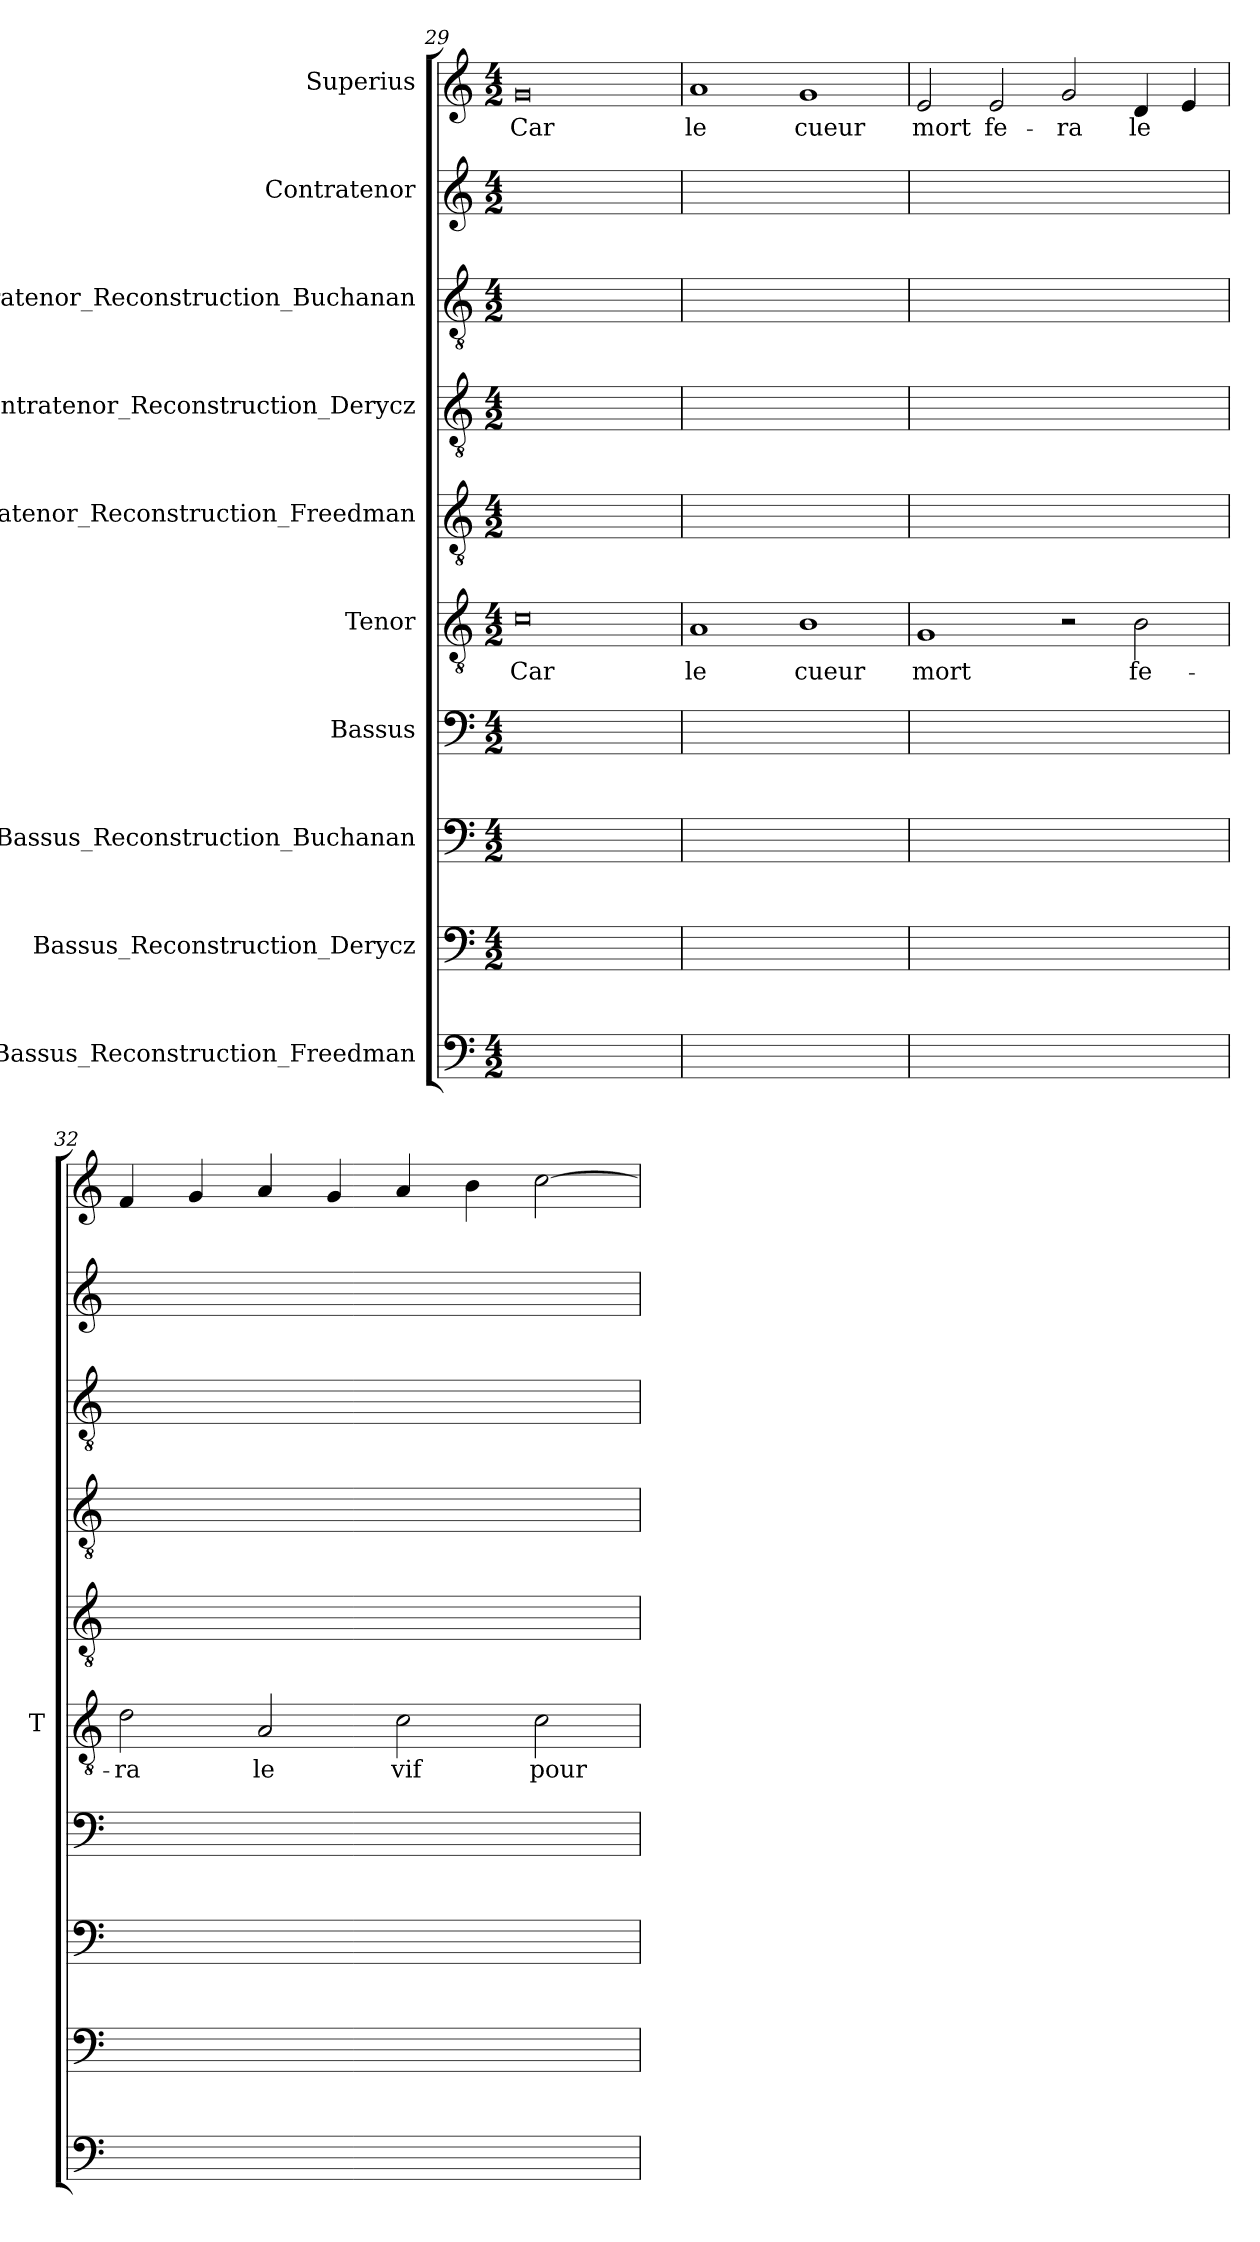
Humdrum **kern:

**kern	**kern	**kern	**kern	**kern	**text	**kern	**kern	**kern	**kern	**kern	**text
*part10	*part9	*part8	*part7	*part6	*part6	*part5	*part4	*part3	*part2	*part1	*part1
*staff10	*staff9	*staff8	*staff7	*staff6	*staff6	*staff5	*staff4	*staff3	*staff2	*staff1	*staff1
*I"Bassus_Reconstruction_Freedman	*I"Bassus_Reconstruction_Derycz	*I"Bassus_Reconstruction_Buchanan	*I"Bassus	*I"Tenor	*	*I"Contratenor_Reconstruction_Freedman	*I"Contratenor_Reconstruction_Derycz	*I"Contratenor_Reconstruction_Buchanan	*I"Contratenor	*I"Superius	*
*	*	*	*	*I'T	*	*	*	*	*	*	*
*clefF4	*clefF4	*clefF4	*clefF4	*clefGv2	*	*clefGv2	*clefGv2	*clefGv2	*clefG2	*clefG2	*
*k[]	*k[]	*k[]	*k[]	*k[]	*	*k[]	*k[]	*k[]	*k[]	*k[]	*
*M4/2	*M4/2	*M4/2	*M4/2	*M4/2	*	*M4/2	*M4/2	*M4/2	*M4/2	*M4/2	*
=29	=29	=29	=29	=29	=29	=29	=29	=29	=29	=29	=29
0ryy	0ryy	0ryy	0ryy	0c	-Car	0ryy	0ryy	0ryy	0ryy	0g	-Car
=30	=30	=30	=30	=30	=30	=30	=30	=30	=30	=30	=30
0ryy	0ryy	0ryy	0ryy	1A	-le	0ryy	0ryy	0ryy	0ryy	1a	-le
.	.	.	.	1B	-cueur	.	.	.	.	1g	-cueur
=31	=31	=31	=31	=31	=31	=31	=31	=31	=31	=31	=31
0ryy	0ryy	0ryy	0ryy	1G	-mort	0ryy	0ryy	0ryy	0ryy	2e	-mort
.	.	.	.	.	.	.	.	.	.	2e	fe-
.	.	.	.	2r	.	.	.	.	.	2g	-ra
.	.	.	.	2B	fe-	.	.	.	.	4d	-le
.	.	.	.	.	.	.	.	.	.	4e	.
=32	=32	=32	=32	=32	=32	=32	=32	=32	=32	=32	=32
0ryy	0ryy	0ryy	0ryy	2d	-ra	0ryy	0ryy	0ryy	0ryy	4f	.
.	.	.	.	.	.	.	.	.	.	4g	.
.	.	.	.	2A	-le	.	.	.	.	4a	.
.	.	.	.	.	.	.	.	.	.	4g	.
.	.	.	.	2c	-vif	.	.	.	.	4a	.
.	.	.	.	.	.	.	.	.	.	4b	.
.	.	.	.	2c	pour-	.	.	.	.	[2cc	.
=	=	=	=	=	=	=	=	=	=	=	=
*-	*-	*-	*-	*-	*-	*-	*-	*-	*-	*-	*-
